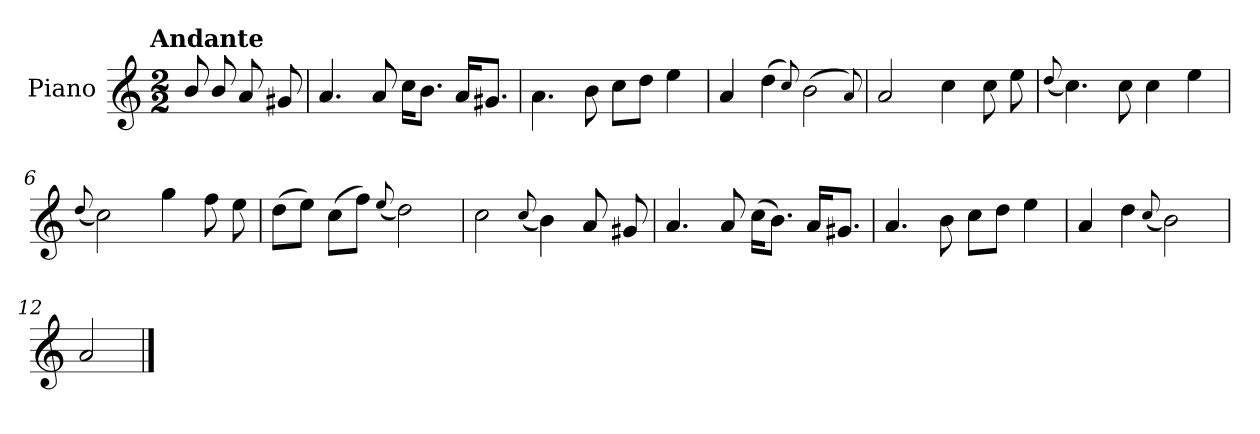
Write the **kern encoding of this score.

**kern
*part1
*staff1
*I"Piano
*I'Pno.
*clefG2
*k[]
!!LO:TX:omd:t=Andante
*M2/2
*MM92
=
8b/
8b/
8a/
8g#X/
=1
4.a/
8a/
16cc\KL
8.b\J
16a/KL
8.g#X/J
=2
4.a\
8b\
8cc\L
8dd\J
4ee\
=3
4a/
(>4dd\
8qqcc/)
(>2b\
8qqa/)
!!LO:LB:g=z
=4
2a/
4cc\
8cc\
8ee\
=5
(<8qqdd/
4.cc\)
8cc\
4cc\
4ee\
=6
(<8qqdd/
2cc\)
4gg\
8ff\
8ee\
=7
(>8dd\L
8ee\J)
(>8cc\L
8ff\J)
(<8qqee/
2dd\)
=8
2cc\
(<8qqcc/
4b\)
8a/
8g#X/
!!LO:LB:g=z
=9
4.a/
8a/
(>16cc\KL
8.b\J)
16a/KL
8.g#X/J
=10
4.a/
8b\
8cc\L
8dd\J
4ee\
=11
4a/
4dd\
(<8qqcc/
2b\)
=12
2a/
==
*-
